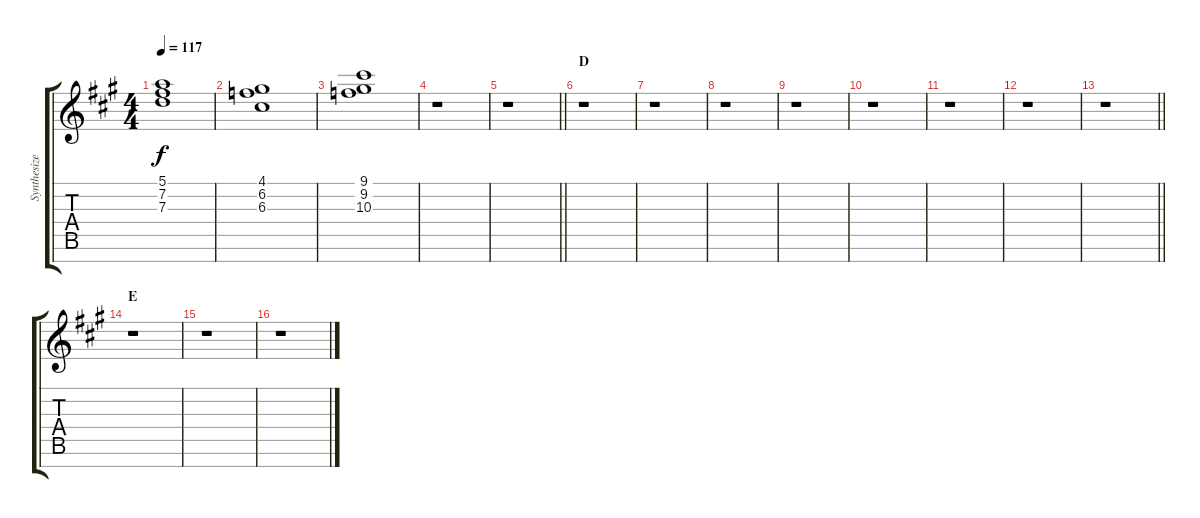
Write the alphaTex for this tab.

\track ("Synthesizer" "Synthesize") {instrument lead2sawtooth}
\staff {score tabs}
\tuning (E5 B4 G4 D4 A3 E3 B2) {hide}
\ts (4 4)
\tempo 117
\clef g2
\ks a
(5.1 7.2 7.3).1{dy f} |
(4.1 6.2 6.3).1 |
(9.1 9.2 10.3).1 |
r.1 |
\barLineRight lightlight
r.1 |
\section ("" "D")
r.1 |
r.1 |
r.1 |
r.1 |
r.1 |
r.1 |
r.1 |
\barLineRight lightlight
r.1 |
\section ("" "E")
r.1 |
r.1 |
r.1
